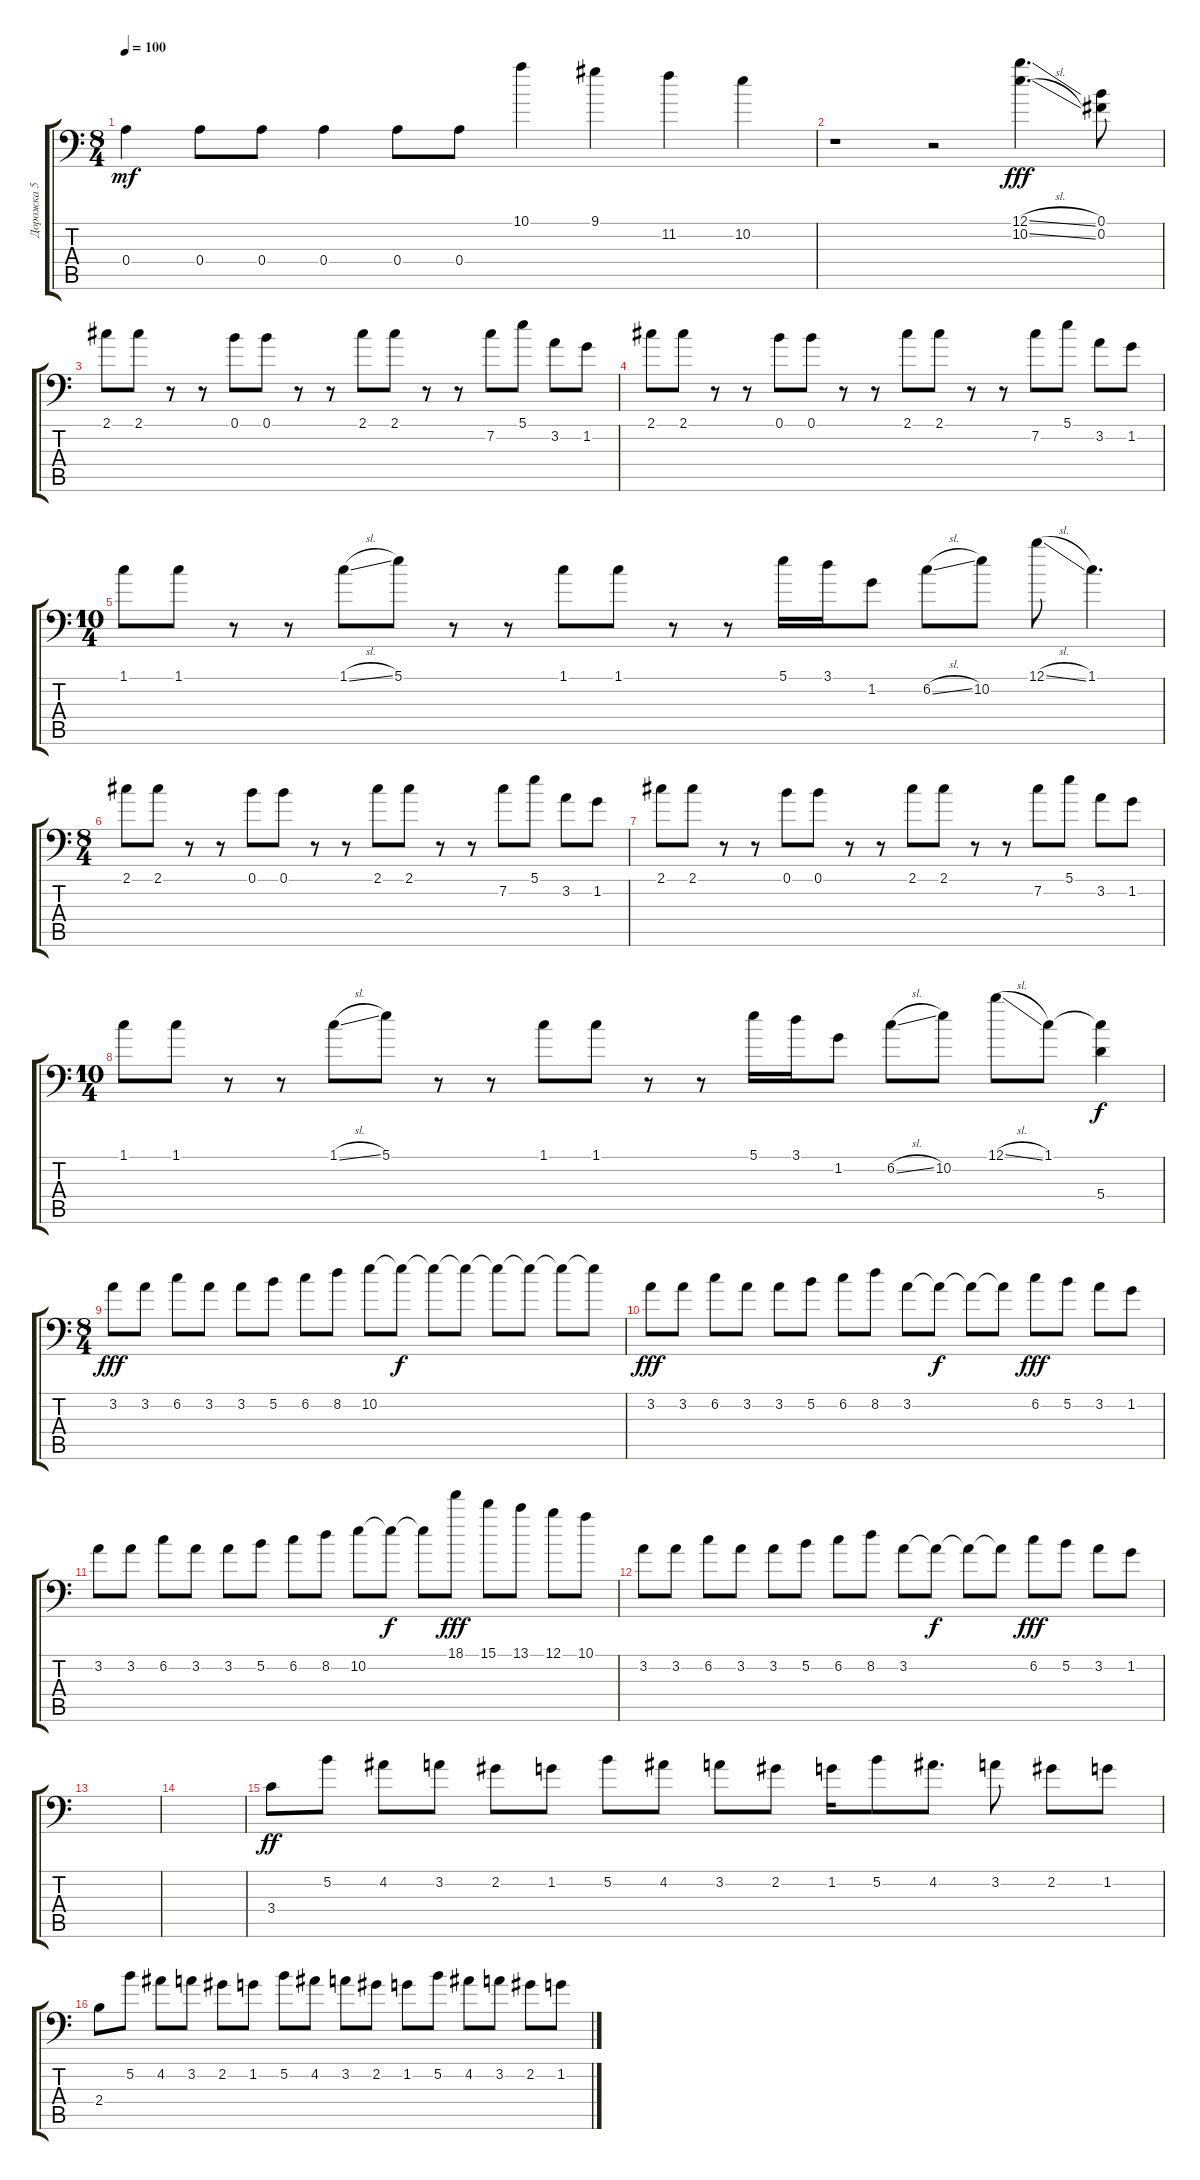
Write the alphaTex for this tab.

\track ("Дорожка 5" "Дорожка 5") {instrument distortionguitar}
\staff {score tabs}
\tuning (B3 Gb3 D3 A2 E2 A1) {hide}
\ts (8 4)
\tempo 100
\clef f4
\ks c
0.4.4{dy mf} 0.4.8 0.4.8 0.4.4 0.4.8 0.4.8 10.1.4 9.1.4 11.2.4 10.2.4 |
r.1 r.2 (12.1{sl} 10.2{sl}).4{d dy fff} (0.1 0.2).8 |
2.1.8 2.1.8 r.8 r.8 0.1.8 0.1.8 r.8 r.8 2.1.8 2.1.8 r.8 r.8 7.2.8 5.1.8 3.2.8 1.2.8 |
2.1.8 2.1.8 r.8 r.8 0.1.8 0.1.8 r.8 r.8 2.1.8 2.1.8 r.8 r.8 7.2.8 5.1.8 3.2.8 1.2.8 |
\ts (10 4)
1.1.8 1.1.8 r.8 r.8 1.1{sl}.8 5.1.8 r.8 r.8 1.1.8 1.1.8 r.8 r.8 5.1.16 3.1.16 1.2.8 6.2{sl}.8 10.2.8 12.1{sl}.8 1.1.4{d} |
\ts (8 4)
2.1.8 2.1.8 r.8 r.8 0.1.8 0.1.8 r.8 r.8 2.1.8 2.1.8 r.8 r.8 7.2.8 5.1.8 3.2.8 1.2.8 |
2.1.8 2.1.8 r.8 r.8 0.1.8 0.1.8 r.8 r.8 2.1.8 2.1.8 r.8 r.8 7.2.8 5.1.8 3.2.8 1.2.8 |
\ts (10 4)
1.1.8 1.1.8 r.8 r.8 1.1{sl}.8 5.1.8 r.8 r.8 1.1.8 1.1.8 r.8 r.8 5.1.16 3.1.16 1.2.8 6.2{sl}.8 10.2.8 12.1{sl}.8 1.1.8 (1.1{t} 5.4).4{dy f} |
\ts (8 4)
3.2.8{dy fff} 3.2.8 6.2.8 3.2.8 3.2.8 5.2.8 6.2.8 8.2.8 10.2.8 10.2{t}.8{dy f} 10.2{t}.8 10.2{t}.8 10.2{t}.8 10.2{t}.8 10.2{t}.8 10.2{t}.8 |
3.2.8{dy fff} 3.2.8 6.2.8 3.2.8 3.2.8 5.2.8 6.2.8 8.2.8 3.2.8 3.2{t}.8{dy f} 3.2{t}.8 3.2{t}.8 6.2.8{dy fff} 5.2.8 3.2.8 1.2.8 |
3.2.8 3.2.8 6.2.8 3.2.8 3.2.8 5.2.8 6.2.8 8.2.8 10.2.8 10.2{t}.8{dy f} 10.2{t}.8 18.1.8{dy fff} 15.1.8 13.1.8 12.1.8 10.1.8 |
3.2.8 3.2.8 6.2.8 3.2.8 3.2.8 5.2.8 6.2.8 8.2.8 3.2.8 3.2{t}.8{dy f} 3.2{t}.8 3.2{t}.8 6.2.8{dy fff} 5.2.8 3.2.8 1.2.8 |
|
|
3.4.8{dy ff} 5.2.8 4.2.8 3.2.8 2.2.8 1.2.8 5.2.8 4.2.8 3.2.8 2.2.8 1.2.16 5.2.8 4.2.8{d} 3.2.8 2.2.8 1.2.8 |
2.4.8 5.2.8 4.2.8 3.2.8 2.2.8 1.2.8 5.2.8 4.2.8 3.2.8 2.2.8 1.2.8 5.2.8 4.2.8 3.2.8 2.2.8 1.2.8
